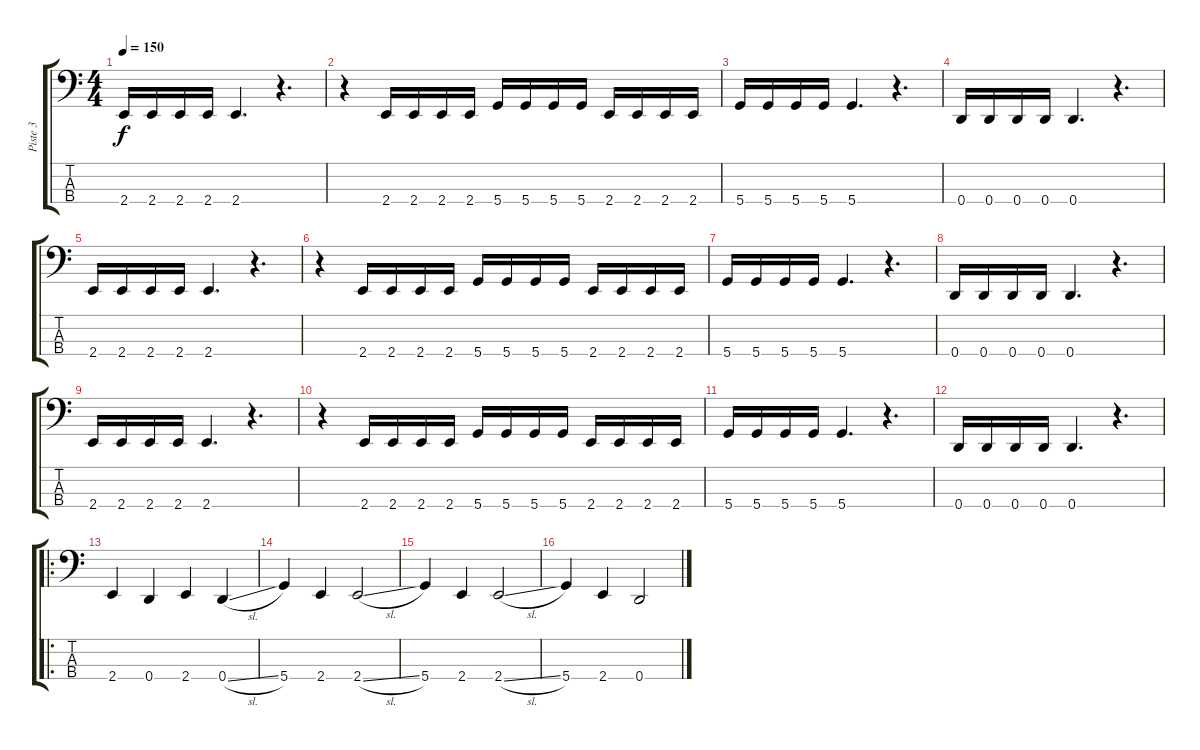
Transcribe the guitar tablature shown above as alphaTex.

\track ("Piste 3" "Piste 3") {instrument electricbasspick}
\staff {score tabs}
\tuning (G2 D2 A1 D1) {hide}
\ts (4 4)
\tempo 150
\clef f4
\ks c
2.4.16{dy f} 2.4.16 2.4.16 2.4.16 2.4.4{d} r.4{d} |
r.4 2.4.16 2.4.16 2.4.16 2.4.16 5.4.16 5.4.16 5.4.16 5.4.16 2.4.16 2.4.16 2.4.16 2.4.16 |
5.4.16 5.4.16 5.4.16 5.4.16 5.4.4{d} r.4{d} |
0.4.16 0.4.16 0.4.16 0.4.16 0.4.4{d} r.4{d} |
2.4.16 2.4.16 2.4.16 2.4.16 2.4.4{d} r.4{d} |
r.4 2.4.16 2.4.16 2.4.16 2.4.16 5.4.16 5.4.16 5.4.16 5.4.16 2.4.16 2.4.16 2.4.16 2.4.16 |
5.4.16 5.4.16 5.4.16 5.4.16 5.4.4{d} r.4{d} |
0.4.16 0.4.16 0.4.16 0.4.16 0.4.4{d} r.4{d} |
2.4.16 2.4.16 2.4.16 2.4.16 2.4.4{d} r.4{d} |
r.4 2.4.16 2.4.16 2.4.16 2.4.16 5.4.16 5.4.16 5.4.16 5.4.16 2.4.16 2.4.16 2.4.16 2.4.16 |
5.4.16 5.4.16 5.4.16 5.4.16 5.4.4{d} r.4{d} |
0.4.16 0.4.16 0.4.16 0.4.16 0.4.4{d} r.4{d} |
\ro
2.4.4 0.4.4 2.4.4 0.4{sl}.4 |
5.4.4 2.4.4 2.4{sl}.2 |
5.4.4 2.4.4 2.4{sl}.2 |
5.4.4 2.4.4 0.4.2
